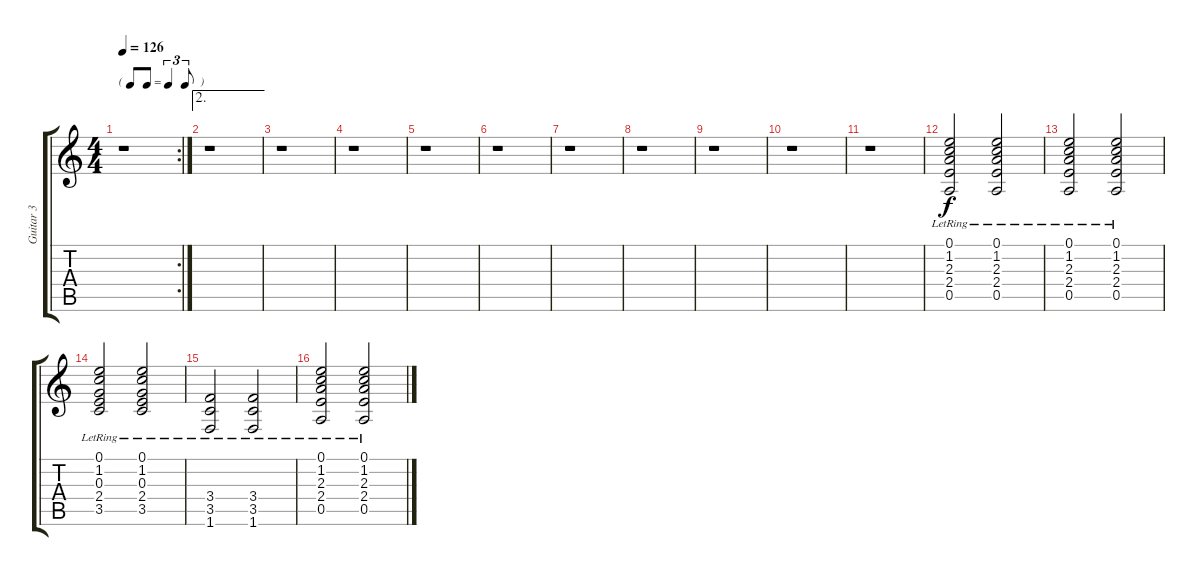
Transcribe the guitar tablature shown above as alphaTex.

\track ("Guitar 3" "Guitar 3") {instrument overdrivenguitar}
\staff {score tabs}
\tuning (E4 B3 G3 D3 A2 E2) {hide}
\rc 2
\ts (4 4)
\tf triplet8th
\tempo 126
\clef g2
\ks c
r.1{dy f} |
\ae 2
r.1 |
r.1 |
r.1 |
r.1 |
r.1 |
r.1 |
r.1 |
r.1 |
r.1 |
r.1 |
(0.1{lr} 1.2{lr} 2.3{lr} 2.4{lr} 0.5{lr}).2 (0.1{lr} 1.2{lr} 2.3{lr} 2.4{lr} 0.5{lr}).2 |
(0.1{lr} 1.2{lr} 2.3{lr} 2.4{lr} 0.5{lr}).2 (0.1{lr} 1.2{lr} 2.3{lr} 2.4{lr} 0.5{lr}).2 |
(0.1{lr} 1.2{lr} 0.3{lr} 2.4{lr} 3.5{lr}).2 (0.1{lr} 1.2{lr} 0.3{lr} 2.4{lr} 3.5{lr}).2 |
(3.4{lr} 3.5{lr} 1.6{lr}).2 (3.4{lr} 3.5{lr} 1.6{lr}).2 |
(0.1{lr} 1.2{lr} 2.3{lr} 2.4{lr} 0.5{lr}).2 (0.1{lr} 1.2{lr} 2.3{lr} 2.4{lr} 0.5{lr}).2
